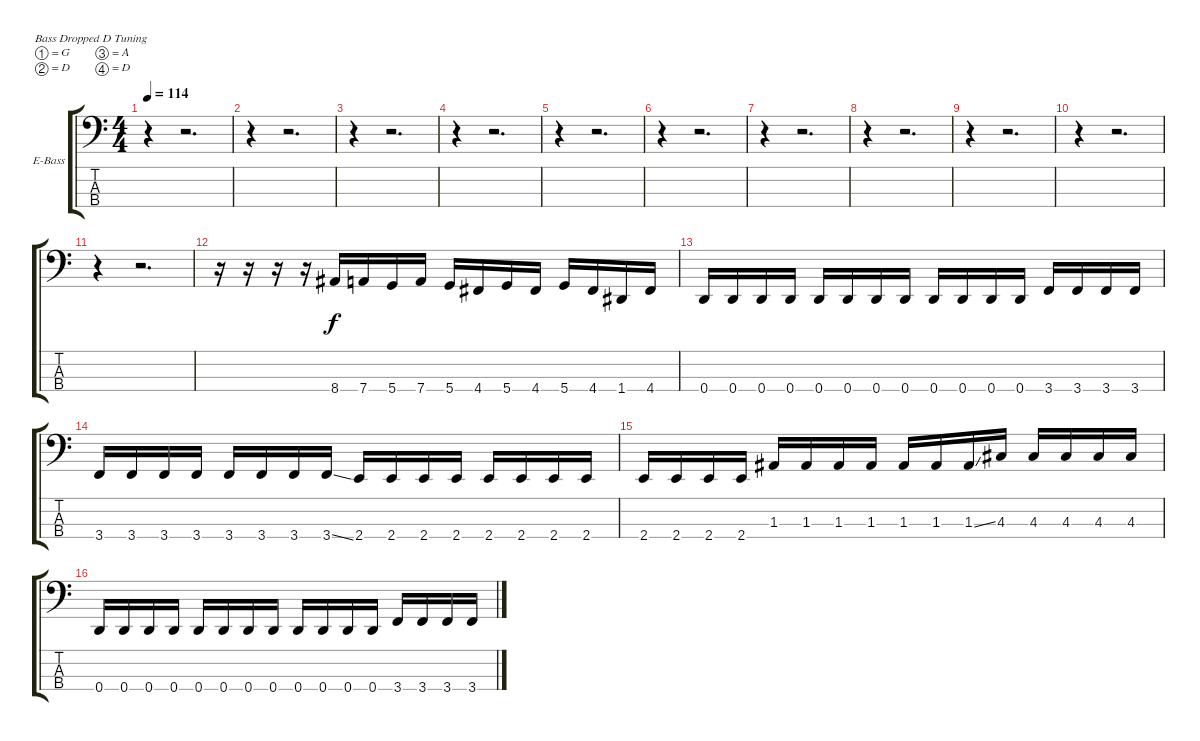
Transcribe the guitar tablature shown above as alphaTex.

\bracketExtendMode groupsimilarinstruments
\firstSystemTrackNameOrientation horizontal
\otherSystemsTrackNameOrientation horizontal
\track ("Bass" "E-Bass") {instrument electricbassfinger}
\staff {score tabs}
\tuning (G2 D2 A1 D1)
\ts (4 4)
\tempo 114
\clef f4
\ks c
r.4{dy f instrument electricbassfinger} r.2{d} |
r.4 r.2{d} |
r.4 r.2{d} |
r.4 r.2{d} |
r.4 r.2{d} |
r.4 r.2{d} |
r.4 r.2{d} |
r.4 r.2{d} |
r.4 r.2{d} |
r.4 r.2{d} |
r.4 r.2{d} |
r.16 r.16 r.16 r.16 8.4.16 7.4.16 5.4.16 7.4.16 5.4.16 4.4.16 5.4.16 4.4.16 5.4.16 4.4.16 1.4.16 4.4.16 |
0.4.16 0.4.16 0.4.16 0.4.16 0.4.16 0.4.16 0.4.16 0.4.16 0.4.16 0.4.16 0.4.16 0.4.16 3.4.16 3.4.16 3.4.16 3.4.16 |
3.4.16 3.4.16 3.4.16 3.4.16 3.4.16 3.4.16 3.4.16 3.4{ss}.16 2.4.16 2.4.16 2.4.16 2.4.16 2.4.16 2.4.16 2.4.16 2.4.16 |
2.4.16 2.4.16 2.4.16 2.4.16 1.3.16 1.3.16 1.3.16 1.3.16 1.3.16 1.3.16 1.3{ss}.16 4.3.16 4.3.16 4.3.16 4.3.16 4.3.16 |
0.4.16 0.4.16 0.4.16 0.4.16 0.4.16 0.4.16 0.4.16 0.4.16 0.4.16 0.4.16 0.4.16 0.4.16 3.4.16 3.4.16 3.4.16 3.4.16
